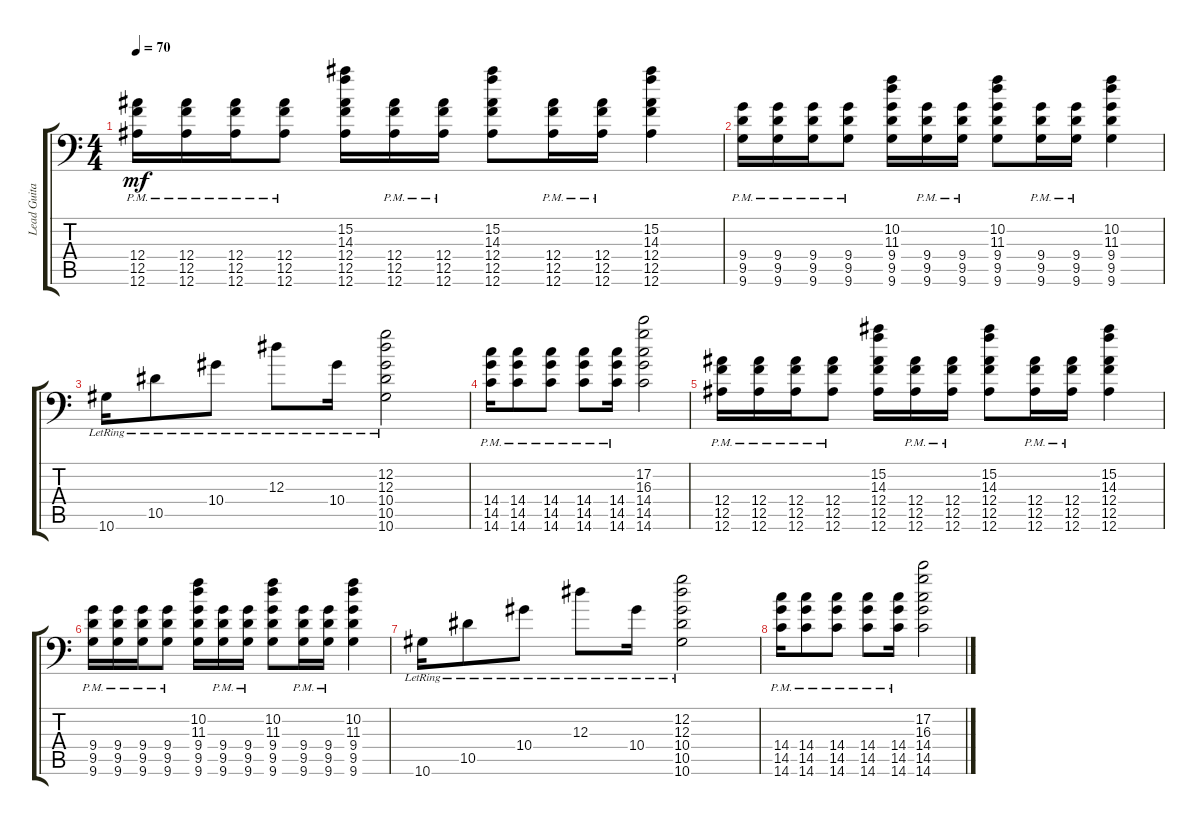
\track ("Lead Guitar" "Lead Guita") {instrument overdrivenguitar}
\staff {score tabs}
\tuning (C4 G3 Eb3 Bb2 F2 Bb1) {hide}
\ts (4 4)
\tempo 70
\clef f4
\ks c
(12.4{pm} 12.5{pm} 12.6{pm}).16{dy mf} (12.4{pm} 12.5{pm} 12.6{pm}).16 (12.4{pm} 12.5{pm} 12.6{pm}).16 (12.4{pm} 12.5{pm} 12.6{pm}).8 (15.2 14.3 12.4 12.5 12.6).16 (12.4{pm} 12.5{pm} 12.6{pm}).16 (12.4{pm} 12.5{pm} 12.6{pm}).16 (15.2 14.3 12.4 12.5 12.6).8 (12.4{pm} 12.5{pm} 12.6{pm}).16 (12.4{pm} 12.5{pm} 12.6{pm}).16 (15.2 14.3 12.4 12.5 12.6).4 |
(9.4{pm} 9.5{pm} 9.6{pm}).16 (9.4{pm} 9.5{pm} 9.6{pm}).16 (9.4{pm} 9.5{pm} 9.6{pm}).16 (9.4{pm} 9.5{pm} 9.6{pm}).8 (10.2 11.3 9.4 9.5 9.6).16 (9.4{pm} 9.5{pm} 9.6{pm}).16 (9.4{pm} 9.5{pm} 9.6{pm}).16 (10.2 11.3 9.4 9.5 9.6).8 (9.4{pm} 9.5{pm} 9.6{pm}).16 (9.4{pm} 9.5{pm} 9.6{pm}).16 (10.2 11.3 9.4 9.5 9.6).4 |
10.6{lr}.16 10.5{lr}.8 10.4{lr}.8 12.3{lr}.8 10.4{lr}.16 (12.2{lr} 12.3{lr} 10.4{lr} 10.5{lr} 10.6{lr}).2 |
(14.4{pm} 14.5{pm} 14.6{pm}).16 (14.4{pm} 14.5{pm} 14.6{pm}).8 (14.4{pm} 14.5{pm} 14.6{pm}).8 (14.4{pm} 14.5{pm} 14.6{pm}).8 (14.4{pm} 14.5{pm} 14.6{pm}).16 (17.2 16.3 14.4 14.5 14.6).2 |
(12.4{pm} 12.5{pm} 12.6{pm}).16 (12.4{pm} 12.5{pm} 12.6{pm}).16 (12.4{pm} 12.5{pm} 12.6{pm}).16 (12.4{pm} 12.5{pm} 12.6{pm}).8 (15.2 14.3 12.4 12.5 12.6).16 (12.4{pm} 12.5{pm} 12.6{pm}).16 (12.4{pm} 12.5{pm} 12.6{pm}).16 (15.2 14.3 12.4 12.5 12.6).8 (12.4{pm} 12.5{pm} 12.6{pm}).16 (12.4{pm} 12.5{pm} 12.6{pm}).16 (15.2 14.3 12.4 12.5 12.6).4 |
(9.4{pm} 9.5{pm} 9.6{pm}).16 (9.4{pm} 9.5{pm} 9.6{pm}).16 (9.4{pm} 9.5{pm} 9.6{pm}).16 (9.4{pm} 9.5{pm} 9.6{pm}).8 (10.2 11.3 9.4 9.5 9.6).16 (9.4{pm} 9.5{pm} 9.6{pm}).16 (9.4{pm} 9.5{pm} 9.6{pm}).16 (10.2 11.3 9.4 9.5 9.6).8 (9.4{pm} 9.5{pm} 9.6{pm}).16 (9.4{pm} 9.5{pm} 9.6{pm}).16 (10.2 11.3 9.4 9.5 9.6).4 |
10.6{lr}.16 10.5{lr}.8 10.4{lr}.8 12.3{lr}.8 10.4{lr}.16 (12.2{lr} 12.3{lr} 10.4{lr} 10.5{lr} 10.6{lr}).2 |
(14.4{pm} 14.5{pm} 14.6{pm}).16 (14.4{pm} 14.5{pm} 14.6{pm}).8 (14.4{pm} 14.5{pm} 14.6{pm}).8 (14.4{pm} 14.5{pm} 14.6{pm}).8 (14.4{pm} 14.5{pm} 14.6{pm}).16 (17.2 16.3 14.4 14.5 14.6).2
